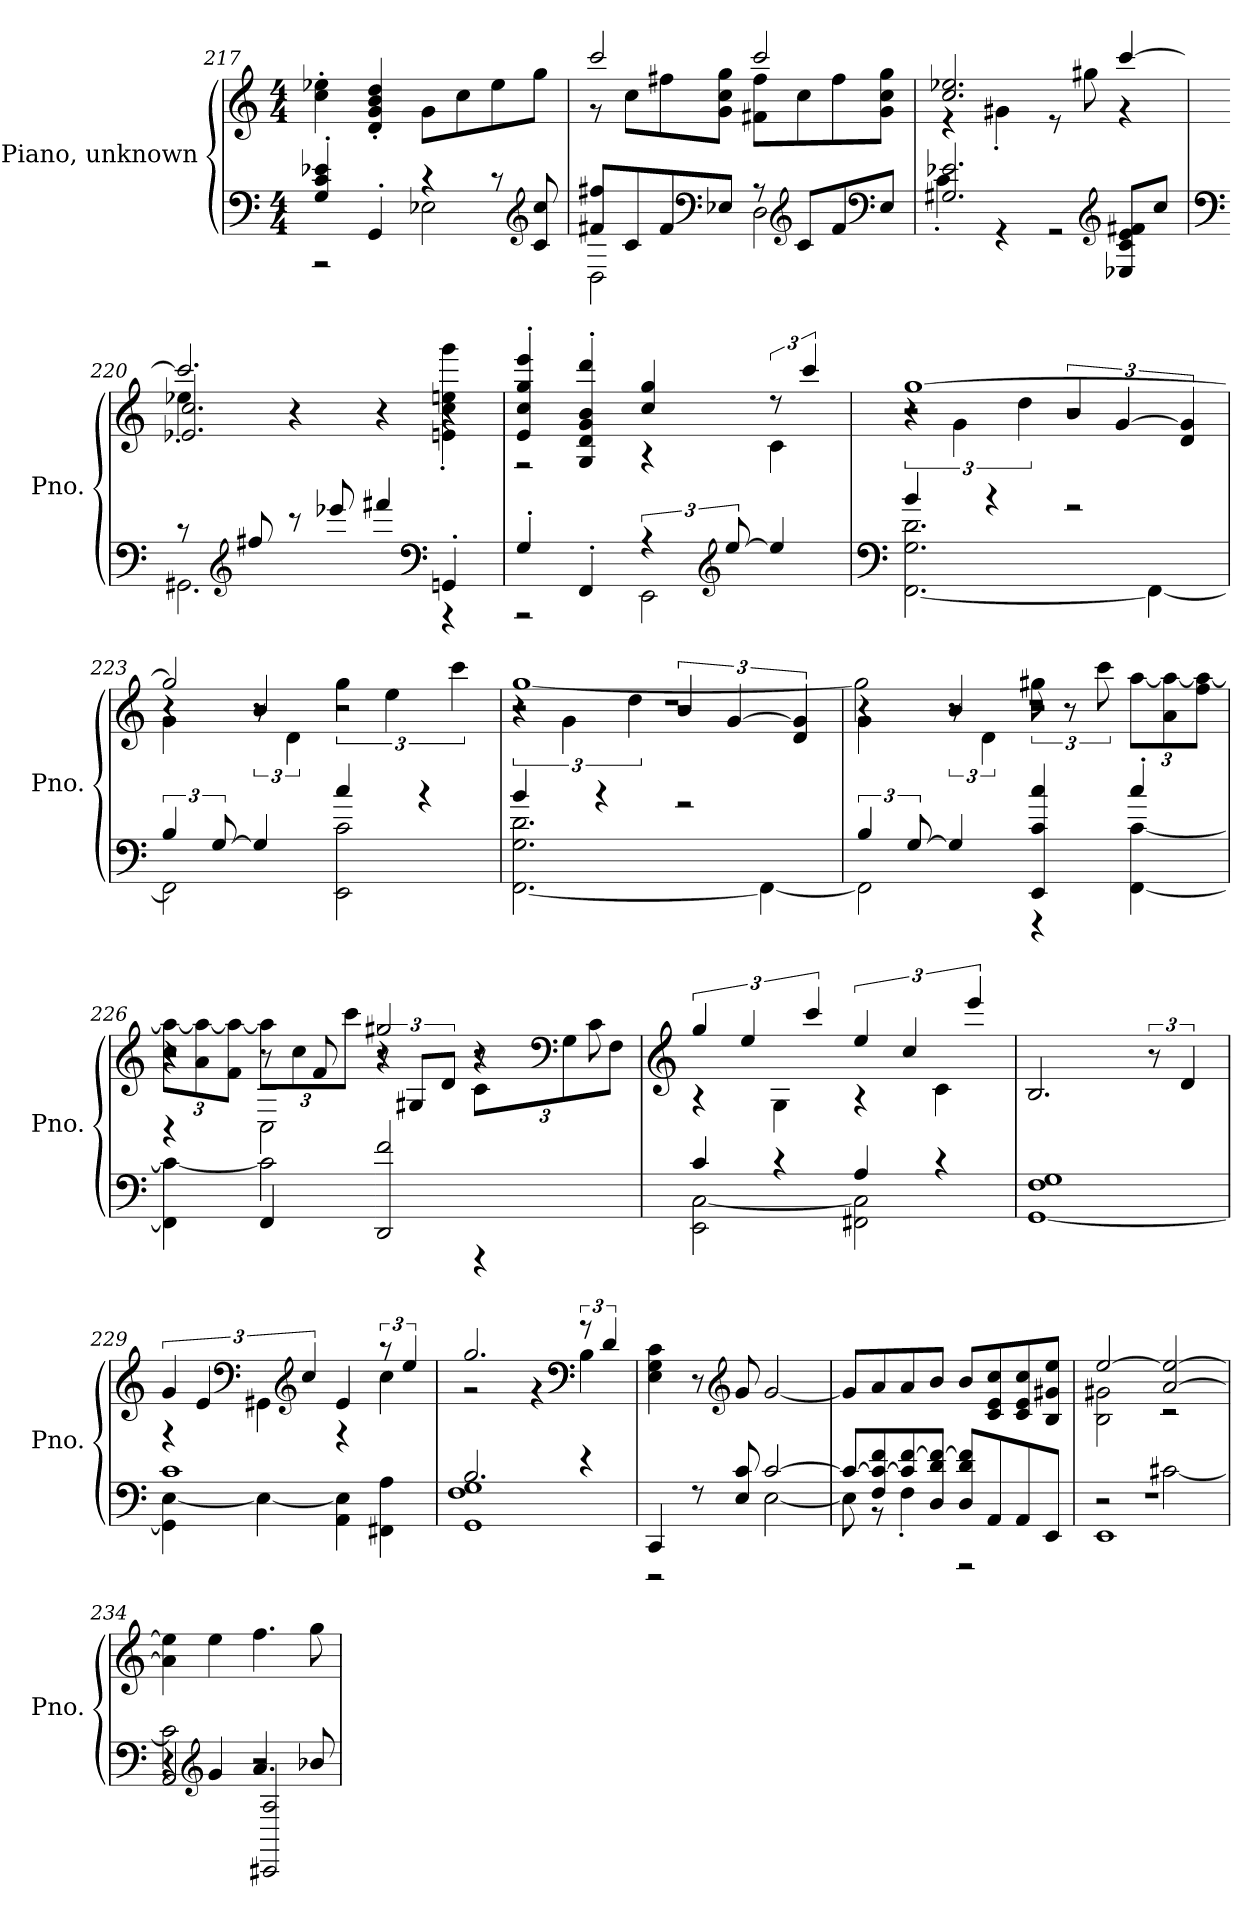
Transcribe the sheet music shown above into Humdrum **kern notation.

**kern	**kern
*part1	*part1
*staff2	*staff1
*I"Piano, unknown	*
*I'Pno.	*
*clefF4	*clefG2
*k[]	*k[]
*M4/4	*M4/4
=217	=217
*^	*
4G/' 4c/' 4e-X/'	2r	4cc\' 4ee-X\'
4GG'/	.	4d/' 4g/' 4b/' 4dd/'
4r	2E-X\	8g\L
.	.	8cc\
8r	.	8ee-\
*clefG2	*	*
8c/ 8cc/	.	8gg\J
!!LO:LB:g=z
=218	=218	=218
*	*	*^
8f#X/ 8ff#X/L	2D\	2ccc/	8r
8c/	.	.	8cc\L
8f#/	.	.	8ff#X\
*clefF4	*	*	*
8E-X/J	.	.	8g\ 8cc\ 8gg\J
8r	2D\	2ccc/	8f#X\ 8ff#\L
*clefG2	*	*	*
8c/L	.	.	8cc\
8f#/	.	.	8ff#\
*clefF4	*	*	*
8E-/J	.	.	8g\ 8cc\ 8gg\J
=219	=219	=219	=219
2.G#X/ 2.e-X/	4c'\	2.cc/ 2.ee-X/	4r
.	4r	.	4g#X'\
.	2r	.	8r
.	.	.	8gg#X\
*clefG2	*	*	*
8E-X/ 8c/ 8e-/ 8f#X/L	.	[4ccc/	4r
8cc/J	.	.	.
*	*	*v	*v
=220	=220	=220
*clefF4	*	*
*	*	*^
*	*	*	*^
8r	2.GG#X\	2.ccc/]	4ee-X'\	2.e-X/ 2.cc/
*clefG2	*	*	*	*
8ff#X/	.	.	.	.
8r	.	.	4r	.
8eee-X/	.	.	.	.
4fff#X/	.	.	4r	.
*clefF4	*	*	*	*
4GGn'/	4r	4r	4en\' 4cc\' 4een\' 4ggg\'	4r
*	*	*	*v	*v
!!LO:LB:g=z
=221	=221	=221	=221
4G'/	2r	4e/' 4cc/' 4gg/' 4eee/'	2r
4FF'/	.	4G/' 4d/' 4g/' 4b/' 4ddd/'	.
6r	2EE\	4cc/ 4gg/	4r
*clefG2	*	*	*
[12ee/	.	.	.
4ee/]	.	12r	4c\
.	.	6ccc/	.
*	*	*v	*v
=222	=222	=222
*clefF4	*	*
*	*	*^
*	*	*	*^
4b/	[2.FF\ 2.G\ 2.d\	[1gg	6r	2r
.	.	.	6g\	.
4r	.	.	.	.
.	.	.	6dd\	.
2r	.	.	2r	6b/
.	.	.	.	[6g/
.	4FF\_	.	.	.
.	.	.	.	6d/ 6g/]
=223	=223	=223	=223	=223
6B/	2FF\]	2gg/]	4g\	4r
[12G/	.	.	.	.
4G/]	.	.	12r	4b/
.	.	.	6d\	.
4cc/	2EE\ 2c\	2r	6gg\	2r
.	.	.	6ee\	.
4r	.	.	.	.
.	.	.	6ccc\	.
=224	=224	=224	=224	=224
*	*	*	*	*^
4b/	[2.FF\ 2.G\ 2.d\	1r	6r	2r	[1gg
.	.	.	6g\	.	.
4r	.	.	.	.	.
.	.	.	6dd\	.	.
2r	.	.	2r	6b/	.
.	.	.	.	[6g/	.
.	4FF\_	.	.	.	.
.	.	.	.	6d/ 6g/]	.
!!LO:LB:g=z	!!	!!	!!
=225	=225	=225	=225	=225	=225
6B/	2FF\]	1r	4g\	4r	2gg\]
[12G/	.	.	.	.	.
4G/]	.	.	12r	4b/	.
.	.	.	6d\	.	.
4EE/ 4c/ 4cc/	4r	.	12gg#X\	2r	2r
.	.	.	12r	.	.
.	.	.	12ccc\	.	.
*	*	*	*Xbrackettup	*	*
4cc'/	[4FF\ [4c\	.	[12aa\L	.	.
.	.	.	12a\ 12aa\_	.	.
.	.	.	12ff\ 12aa\_J	.	.
=226	=226	=226	=226	=226	=226
4r	4FF\] 4c\_	2r	12cc\ 12aa\_L	4r	4r
.	.	.	12a\ 12aa\_	.	.
.	.	.	12f\ 12aa\_J	.	.
4FF/	2c\]	.	12aa\L]	8r	2C\
.	.	.	12cc\	.	.
.	.	.	.	8f/	.
.	.	.	12ccc\J	.	.
*	*	*	*	*brackettup	*
2DD/ 2f/	.	2gg#X/	4r	12r	.
.	.	.	.	12G#X/L	.
.	.	.	.	12d/J	.
*	*	*	*Xbrackettup	*	*
.	4r	.	12c\L	4r	8r
*	*	*clefF4	*	*	*
.	.	.	12G#\	.	.
.	.	.	.	.	8c\
.	.	.	12F\J	.	.
*	*	*v	*v	*v	*v
=227	=227	=227
*	*	*clefG2
*	*	*brackettup
*	*	*^
4c/	2EE\ [2C\	6gg/	4r
.	.	6ee/	.
4r	.	.	4G\
.	.	6ccc/	.
4A/	2FF#X\ 2C\]	6ee/	4r
.	.	6cc/	.
4r	.	.	4c\
.	.	6eee/	.
*	*	*v	*v
!!LO:PB:g=z
=228	=228	=228
1F 1G	[1GG	2.B/
.	.	12r
.	.	6d/
=229	=229	=229
*	*	*^
1c	4GG\] [4E\	6g/	4r
.	.	6e/	.
*	*	*clefF4	*
.	4E\_	.	4GG#X\
*	*	*clefG2	*
.	.	6cc/	.
.	4AA\ 4E\]	4e/	4r
.	4FF#X\ 4A\	12r	4cc\
.	.	6ee/	.
=230	=230	=230	=230
2.B/	1GG 1F 1G	2.gg/	2r
.	.	.	4r
*	*	*clefF4	*
4r	.	12r	4B\
.	.	6d/	.
*	*	*v	*v
=231	=231	=231
4CC/	2r	4E\ 4G\ 4c\
8r	.	8r
*	*	*clefG2
8E/ 8c/	.	8g/
[2c/	[2E\	[2g/
=232	=232	=232
8c/L_	8E\]	8g/L]
8F/ 8c/_ 8f/	8r	8a/
8c/] [8f/	4F'\	8a/
8D/ 8d/ 8f/_J	.	8b/J
8D/ 8d/ 8f/]L	2r	8b/L
8AA/	.	8c/ 8e/ 8cc/
8AA/	.	8c/ 8e/ 8cc/
8EE/J	.	8B/ 8g#X/ 8ee/J
!!LO:LB:g=z
=233	=233	=233
*	*^	*^
1r	2r	1EE	[2ee/	2B\ 2g#X\
.	[2c#X\	.	[2a/ 2ee/_	2r
*	*	*	*v	*v
=234	=234	=234	=234
4r	2c#\]	2AA/	4a\] 4ee\]
*clefG2	*	*	*
4g/	.	.	4ee\
4.a/	2r	2CC#X/ 2A/	4.ff\
8b-X/	.	.	8gg\
*v	*v	*v	*
=	=
*-	*-
